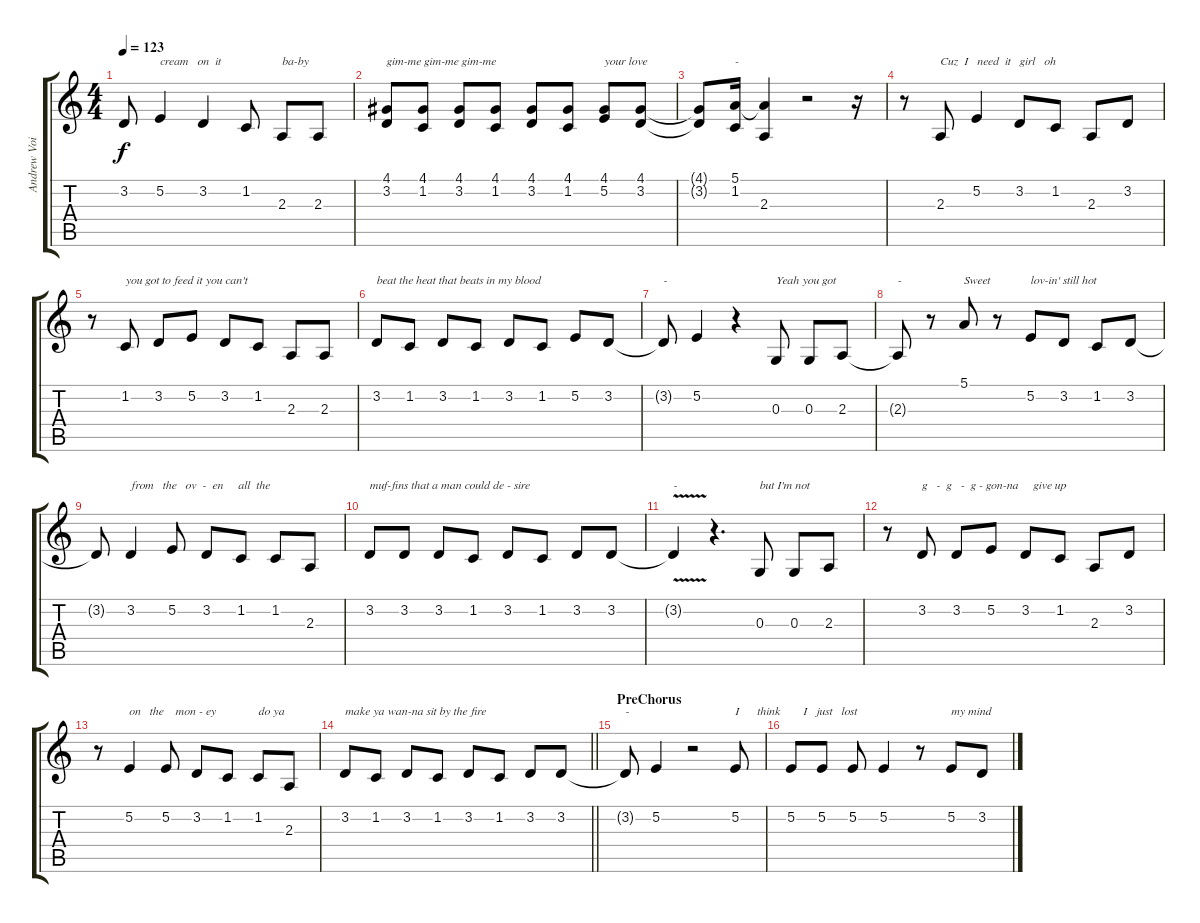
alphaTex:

\track ("Andrew Voice" "Andrew Voi") {instrument synthvoice}
\staff {score tabs}
\tuning (E4 B3 G3 D3 A2 E2) {hide}
\ts (4 4)
\tempo 123
\clef g2
\ks c
3.2{t}.8{dy f} 5.2.4{txt "cream   on  it"} 3.2.4 1.2.8 2.3.8{txt "ba-by"} 2.3.8 |
(4.1 3.2).8{txt "gim-me gim-me gim-me"} (4.1 1.2).8 (4.1 3.2).8 (4.1 1.2).8 (4.1 3.2).8 (4.1 1.2).8 (4.1 5.2).8{txt "your love"} (4.1 3.2).8 |
(4.1{t} 3.2{t}).8 (5.1 1.2).16{txt "-"} (5.1{t} 2.3).4 r.2 r.16 |
r.8 2.3.8{txt "Cuz  I   need  it   girl   oh"} 5.2.4 3.2.8 1.2.8 2.3.8 3.2.8 |
r.8 1.2.8{txt "you got to feed it you can't"} 3.2.8 5.2.8 3.2.8 1.2.8 2.3.8 2.3.8 |
3.2.8{txt "beat the heat that beats in my blood"} 1.2.8 3.2.8 1.2.8 3.2.8 1.2.8 5.2.8 3.2.8 |
3.2{t}.8{txt "-"} 5.2.4 r.4 0.3.8{txt "Yeah you got"} 0.3.8 2.3.8 |
2.3{t}.8{txt "-"} r.8 5.1.8{txt "Sweet"} r.8 5.2.8{txt "lov-in' still hot"} 3.2.8 1.2.8 3.2.8 |
3.2{t}.8 3.2.4{txt "from   the   ov  -  en     all  the"} 5.2.8 3.2.8 1.2.8 1.2.8 2.3.8 |
3.2.8{txt "muf-fins that a man could de - sire"} 3.2.8 3.2.8 1.2.8 3.2.8 1.2.8 3.2.8 3.2.8 |
3.2{v t}.4{txt "-"} r.4{d} 0.3.8{txt "but I'm not"} 0.3.8 2.3.8 |
r.8 3.2.8{txt "g   -  g   -  g - gon-na     give up"} 3.2.8 5.2.8 3.2.8 1.2.8 2.3.8 3.2.8 |
r.8 5.2.4{txt "on   the    mon - ey"} 5.2.8 3.2.8 1.2.8 1.2.8{txt "do ya"} 2.3.8 |
\barLineRight lightlight
3.2.8{txt "make ya wan-na sit by the fire"} 1.2.8 3.2.8 1.2.8 3.2.8 1.2.8 3.2.8 3.2.8 |
\section ("" "PreChorus")
3.2{t}.8{txt "-"} 5.2.4 r.2 5.2.8{txt "I      think"} |
5.2.8{txt "    I   just   lost"} 5.2.8 5.2.8 5.2.4 r.8 5.2.8{txt "my mind"} 3.2.8
